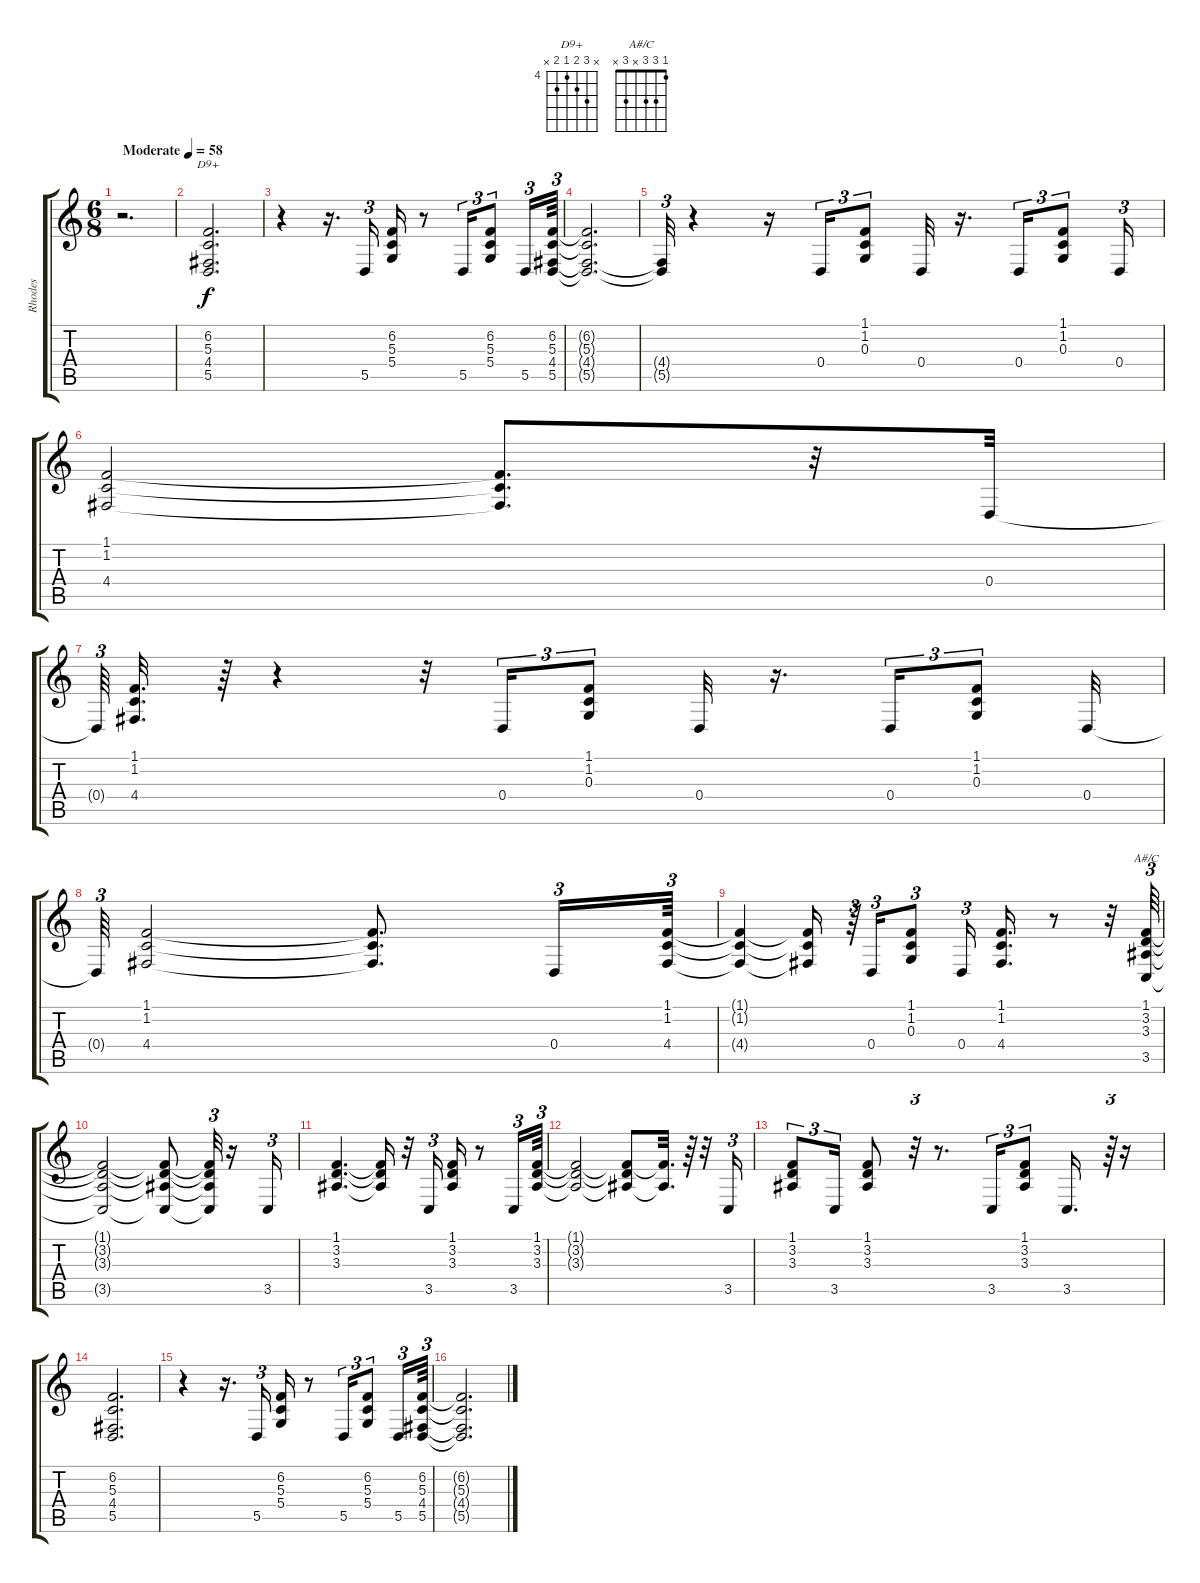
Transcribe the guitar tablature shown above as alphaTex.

\track ("Rhodes" "Rhodes") {instrument electricpiano1}
\staff {score tabs}
\tuning (E4 B3 G3 D3 A2 E2) {hide}
\chord ("D9+" x 6 5 4 5 x) {firstfret 4}
\chord ("A#/C" 1 3 3 x 3 x)
\ts (6 8)
\tempo (58 "Moderate")
\clef g2
\ks c
r.2{d dy f instrument electricpiano1} |
(6.2 5.3 4.4 5.5).2{d ch "D9+"} |
r.4 r.16{d} 5.5.16{tu (3 2)} (6.2 5.3 5.4).16 r.8 5.5.16{tu (3 2)} (6.2 5.3 5.4).8{tu (3 2)} 5.5.16{tu (3 2)} (6.2 5.3 4.4 5.5).64{tu (3 2)} |
(6.2{t} 5.3{t} 4.4{t} 5.5{t}).2{d} |
(4.4{t} 5.5{t}).32{tu (3 2)} r.4 r.16 0.4.16{tu (3 2)} (1.1 1.2 0.3).8{tu (3 2)} 0.4.32 r.16{d} 0.4.16{tu (3 2)} (1.1 1.2 0.3).8{tu (3 2)} 0.4.16{tu (3 2)} |
(1.1 1.2 4.4).2 (1.1{t} 1.2{t} 4.4{t}).8{d} r.32 0.4.32 |
0.4{t}.64{tu (3 2)} (1.1 1.2 4.4).32{d} r.64 r.4 r.32 0.4.16{tu (3 2)} (1.1 1.2 0.3).8{tu (3 2)} 0.4.32 r.16{d} 0.4.16{tu (3 2)} (1.1 1.2 0.3).8{tu (3 2)} 0.4.32 |
0.4{t}.64{tu (3 2)} (1.1 1.2 4.4).2 (1.1{t} 1.2{t} 4.4{t}).8{d} 0.4.16{tu (3 2)} (1.1 1.2 4.4).64{tu (3 2)} |
(1.1{t} 1.2{t} 4.4{t}).4 (1.1{t} 1.2{t} 4.4{t}).16 r.64{tu (3 2)} 0.4.16{tu (3 2)} (1.1 1.2 0.3).8{tu (3 2)} 0.4.16{tu (3 2)} (1.1 1.2 4.4).16{d} r.8 r.32 (1.1 3.2 3.3 3.5).64{tu (3 2) ch "A#/C"} |
(1.1{t} 3.2{t} 3.3{t} 3.5{t}).2 (1.1{t} 3.2{t} 3.3{t} 3.5{t}).8 (1.1{t} 3.2{t} 3.3{t} 3.5{t}).32{tu (3 2)} r.16 3.5.16{tu (3 2)} |
(1.1 3.2 3.3).4{d} (1.1{t} 3.2{t} 3.3{t}).16 r.32 3.5.16{tu (3 2)} (1.1 3.2 3.3).16 r.8 3.5.16{tu (3 2)} (1.1 3.2 3.3).64{tu (3 2)} |
(1.1{t} 3.2{t} 3.3{t}).2 (1.1{t} 3.2{t} 3.3{t}).8 (1.1{t} 3.3{t}).32{d} r.64 r.32 3.5.16{tu (3 2)} |
(1.1 3.2 3.3).8{tu (3 2)} 3.5.16{tu (3 2)} (1.1 3.2 3.3).8 r.32{tu (3 2)} r.8{d} 3.5.16{tu (3 2)} (1.1 3.2 3.3).8{tu (3 2)} 3.5.16{d} r.64{tu (3 2)} r.16 |
(6.2 5.3 4.4 5.5).2{d} |
r.4 r.16{d} 5.5.16{tu (3 2)} (6.2 5.3 5.4).16 r.8 5.5.16{tu (3 2)} (6.2 5.3 5.4).8{tu (3 2)} 5.5.16{tu (3 2)} (6.2 5.3 4.4 5.5).64{tu (3 2)} |
(6.2{t} 5.3{t} 4.4{t} 5.5{t}).2{d}
